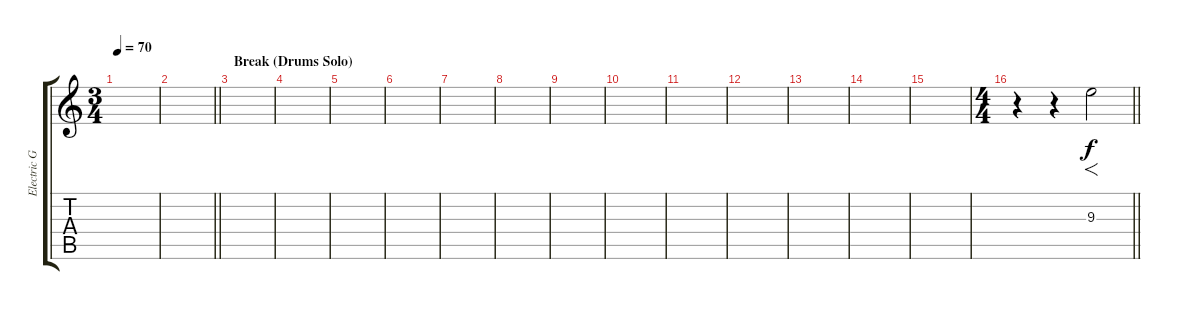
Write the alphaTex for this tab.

\track ("Electric Guitar Dist. (Mike)" "Electric G") {instrument distortionguitar}
\staff {score tabs}
\tuning (E4 B3 G3 D3 A2 D2) {hide}
\ts (3 4)
\tempo 70
\clef g2
\ks c
|
\barLineRight lightlight
|
\section ("" "Break (Drums Solo)")
|
|
|
|
|
|
|
|
|
|
|
|
|
\ts (4 4)
\barLineRight lightlight
r.4 r.4 9.3.2{f}
